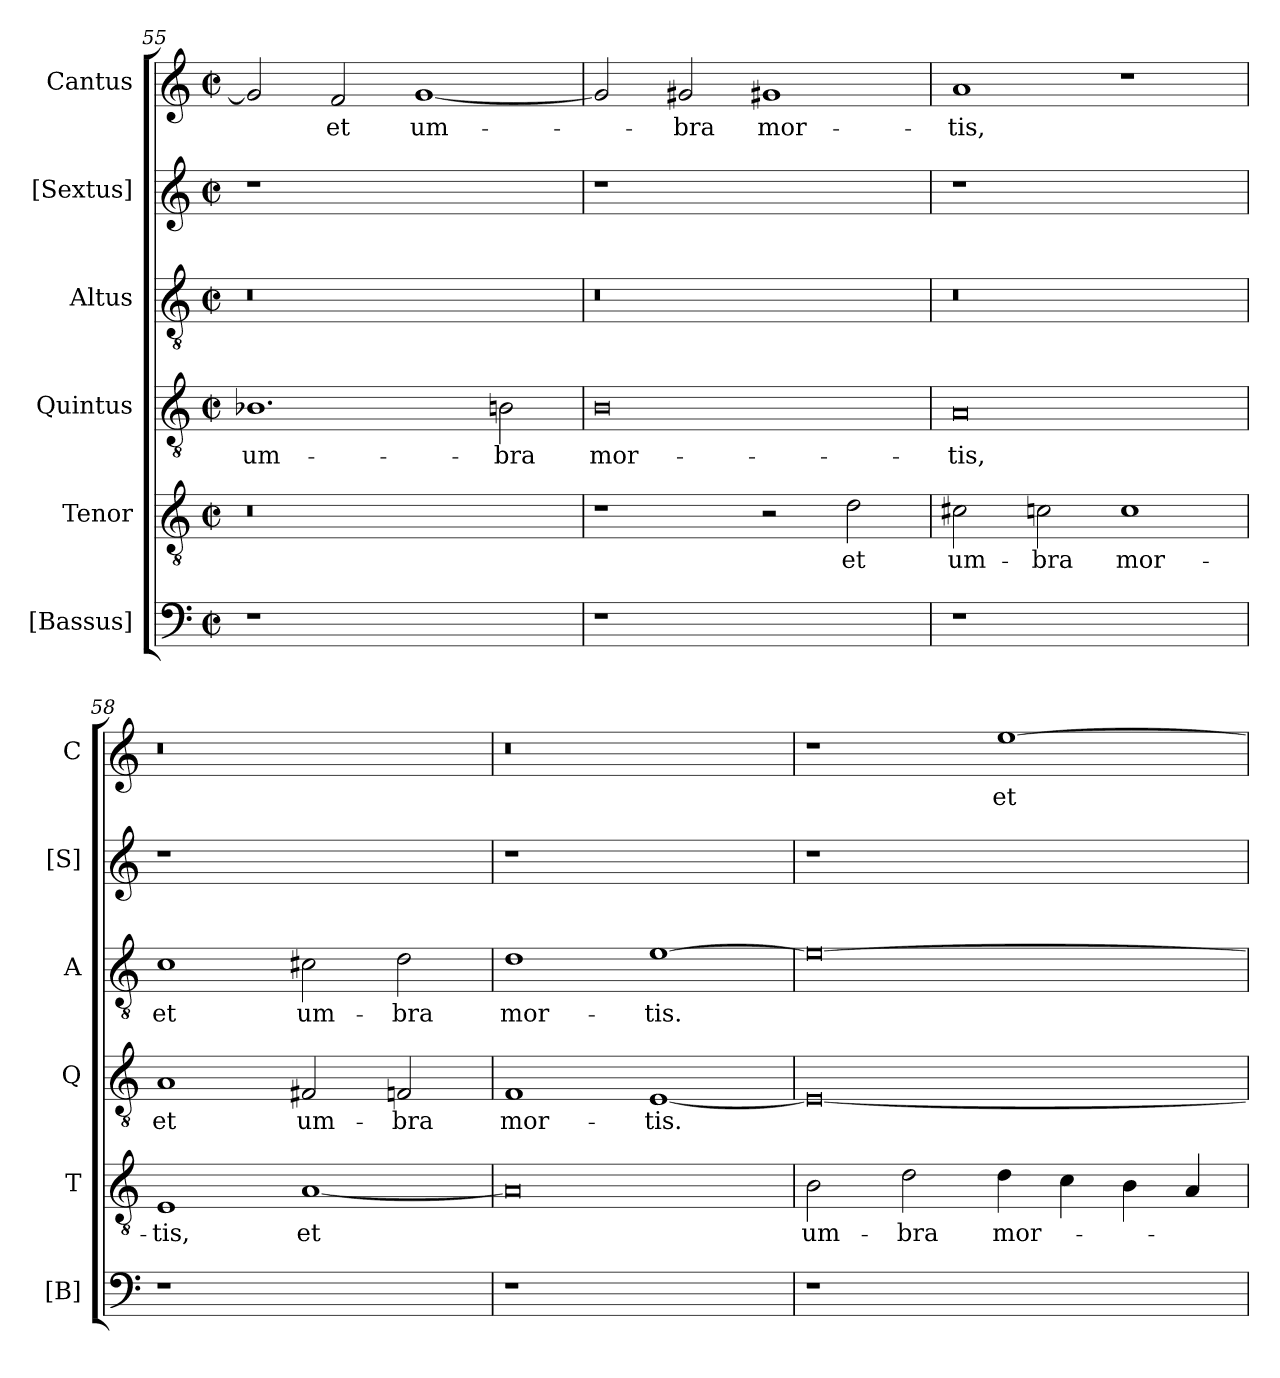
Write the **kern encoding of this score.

**kern	**kern	**text	**kern	**text	**kern	**text	**kern	**kern	**text
*part6	*part5	*part5	*part4	*part4	*part3	*part3	*part2	*part1	*part1
*staff6	*staff5	*staff5	*staff4	*staff4	*staff3	*staff3	*staff2	*staff1	*staff1
*I"[Bassus]	*I"Tenor	*	*I"Quintus	*	*I"Altus	*	*I"[Sextus]	*I"Cantus	*
*I'[B]	*I'T	*	*I'Q	*	*I'A	*	*I'[S]	*I'C	*
*clefF4	*clefGv2	*	*clefGv2	*	*clefGv2	*	*clefG2	*clefG2	*
*k[]	*k[]	*	*k[]	*	*k[]	*	*k[]	*k[]	*
*C:	*C:	*	*C:	*	*C:	*	*C:	*C:	*
*M2/2	*M2/2	*	*M2/2	*	*M2/2	*	*M2/2	*M2/2	*
*met(c|)	*met(c|)	*	*met(c|)	*	*met(c|)	*	*met(c|)	*met(c|)	*
=55	=55	=55	=55	=55	=55	=55	=55	=55	=55
!	!LO:N:vis=0	!	!	!	!LO:N:vis=0	!	!	!	!
1r	1r	.	1.B-X\	um-	1r	.	1r	2g/]	.
.	.	.	.	.	.	.	.	2f/	et
1ryy	1ryy	.	.	.	1ryy	.	1ryy	[1g/	um-
.	.	.	2Bn\	-bra	.	.	.	.	.
=56	=56	=56	=56	=56	=56	=56	=56	=56	=56
!	!	!	!	!	!LO:N:vis=0	!	!	!	!
1r	1r	.	0B\	mor-	1r	.	1r	2g/]	.
.	.	.	.	.	.	.	.	2g#X/	-bra
1ryy	2r	.	.	.	1ryy	.	1ryy	1g#X/	mor-
.	2d\	et	.	.	.	.	.	.	.
=57	=57	=57	=57	=57	=57	=57	=57	=57	=57
!	!	!	!	!	!LO:N:vis=0	!	!	!	!
1r	2c#X\	um-	0A/	-tis,	1r	.	1r	1a/	-tis,
.	2cn\	-bra	.	.	.	.	.	.	.
1ryy	1c\	mor-	.	.	1ryy	.	1ryy	1r	.
=58	=58	=58	=58	=58	=58	=58	=58	=58	=58
!	!	!	!	!	!	!	!	!LO:N:vis=0	!
1r	1E/	-tis,	1A/	et	1c\	et	1r	1r	.
1ryy	[1A/	et	2F#X/	um-	2c#X\	um-	1ryy	1ryy	.
.	.	.	2Fn/	-bra	2d\	-bra	.	.	.
=59	=59	=59	=59	=59	=59	=59	=59	=59	=59
!	!	!	!	!	!	!	!	!LO:N:vis=0	!
1r	0A/]	.	1F/	mor-	1d\	mor-	1r	1r	.
1ryy	.	.	[1E/	-tis.	[1e\	-tis.	1ryy	1ryy	.
=60	=60	=60	=60	=60	=60	=60	=60	=60	=60
1r	2B\	um-	0E/_	.	0e\_	.	1r	1r	.
.	2d\	-bra	.	.	.	.	.	.	.
1ryy	4d\	mor-	.	.	.	.	1ryy	[1ee\	et
.	4c\	.	.	.	.	.	.	.	.
.	4B\	.	.	.	.	.	.	.	.
.	4A/	.	.	.	.	.	.	.	.
=	=	=	=	=	=	=	=	=	=
*-	*-	*-	*-	*-	*-	*-	*-	*-	*-
